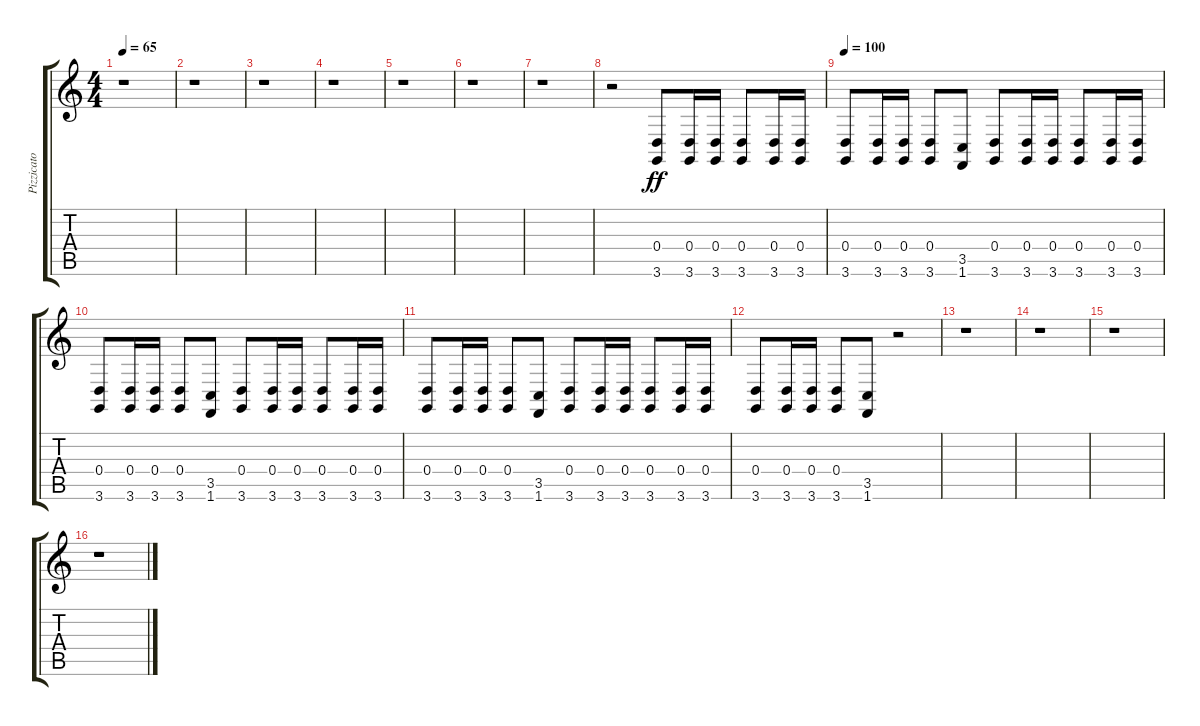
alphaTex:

\track ("Pizzicato Strings" "Pizzicato ") {instrument pizzicatostrings}
\staff {score tabs}
\tuning (E4 B3 G3 D3 A2 E2) {hide}
\ts (4 4)
\tempo 65
\clef g2
\ks c
r.1{dy ff} |
r.1 |
r.1 |
r.1 |
r.1 |
r.1 |
r.1 |
r.2 (0.4 3.6).8 (0.4 3.6).16 (0.4 3.6).16 (0.4 3.6).8 (0.4 3.6).16 (0.4 3.6).16 |
\tempo 100
(0.4 3.6).8 (0.4 3.6).16 (0.4 3.6).16 (0.4 3.6).8 (3.5 1.6).8 (0.4 3.6).8 (0.4 3.6).16 (0.4 3.6).16 (0.4 3.6).8 (0.4 3.6).16 (0.4 3.6).16 |
(0.4 3.6).8 (0.4 3.6).16 (0.4 3.6).16 (0.4 3.6).8 (3.5 1.6).8 (0.4 3.6).8 (0.4 3.6).16 (0.4 3.6).16 (0.4 3.6).8 (0.4 3.6).16 (0.4 3.6).16 |
(0.4 3.6).8 (0.4 3.6).16 (0.4 3.6).16 (0.4 3.6).8 (3.5 1.6).8 (0.4 3.6).8 (0.4 3.6).16 (0.4 3.6).16 (0.4 3.6).8 (0.4 3.6).16 (0.4 3.6).16 |
(0.4 3.6).8 (0.4 3.6).16 (0.4 3.6).16 (0.4 3.6).8 (3.5 1.6).8 r.2 |
r.1 |
r.1 |
r.1 |
r.1
